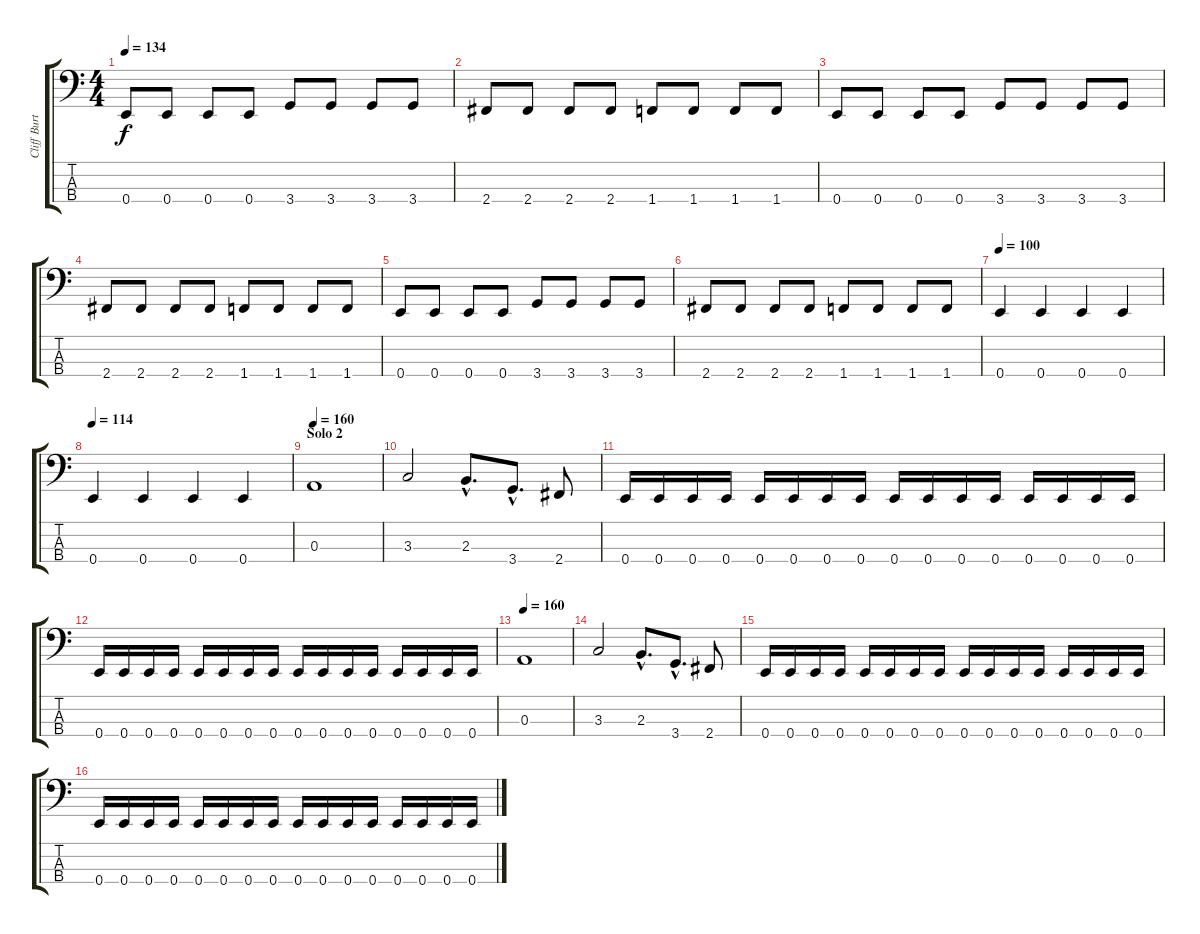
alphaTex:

\track ("Cliff Burton" "Cliff Burt") {instrument electricbassfinger}
\staff {score tabs}
\tuning (G2 D2 A1 E1) {hide}
\ts (4 4)
\tempo 134
\clef f4
\ks c
0.4.8{dy f} 0.4.8 0.4.8 0.4.8 3.4.8 3.4.8 3.4.8 3.4.8 |
2.4.8 2.4.8 2.4.8 2.4.8 1.4.8 1.4.8 1.4.8 1.4.8 |
0.4.8 0.4.8 0.4.8 0.4.8 3.4.8 3.4.8 3.4.8 3.4.8 |
2.4.8 2.4.8 2.4.8 2.4.8 1.4.8 1.4.8 1.4.8 1.4.8 |
0.4.8 0.4.8 0.4.8 0.4.8 3.4.8 3.4.8 3.4.8 3.4.8 |
2.4.8 2.4.8 2.4.8 2.4.8 1.4.8 1.4.8 1.4.8 1.4.8 |
\tempo 100
0.4.4 0.4.4 0.4.4 0.4.4 |
\tempo 114
0.4.4 0.4.4 0.4.4 0.4.4 |
\section ("" "Solo 2")
\tempo 160
0.3.1 |
3.3.2 2.3{hac}.8{d} 3.4{hac}.8{d} 2.4.8 |
0.4.16 0.4.16 0.4.16 0.4.16 0.4.16 0.4.16 0.4.16 0.4.16 0.4.16 0.4.16 0.4.16 0.4.16 0.4.16 0.4.16 0.4.16 0.4.16 |
0.4.16 0.4.16 0.4.16 0.4.16 0.4.16 0.4.16 0.4.16 0.4.16 0.4.16 0.4.16 0.4.16 0.4.16 0.4.16 0.4.16 0.4.16 0.4.16 |
\tempo 160
0.3.1 |
3.3.2 2.3{hac}.8{d} 3.4{hac}.8{d} 2.4.8 |
0.4.16 0.4.16 0.4.16 0.4.16 0.4.16 0.4.16 0.4.16 0.4.16 0.4.16 0.4.16 0.4.16 0.4.16 0.4.16 0.4.16 0.4.16 0.4.16 |
0.4.16 0.4.16 0.4.16 0.4.16 0.4.16 0.4.16 0.4.16 0.4.16 0.4.16 0.4.16 0.4.16 0.4.16 0.4.16 0.4.16 0.4.16 0.4.16
